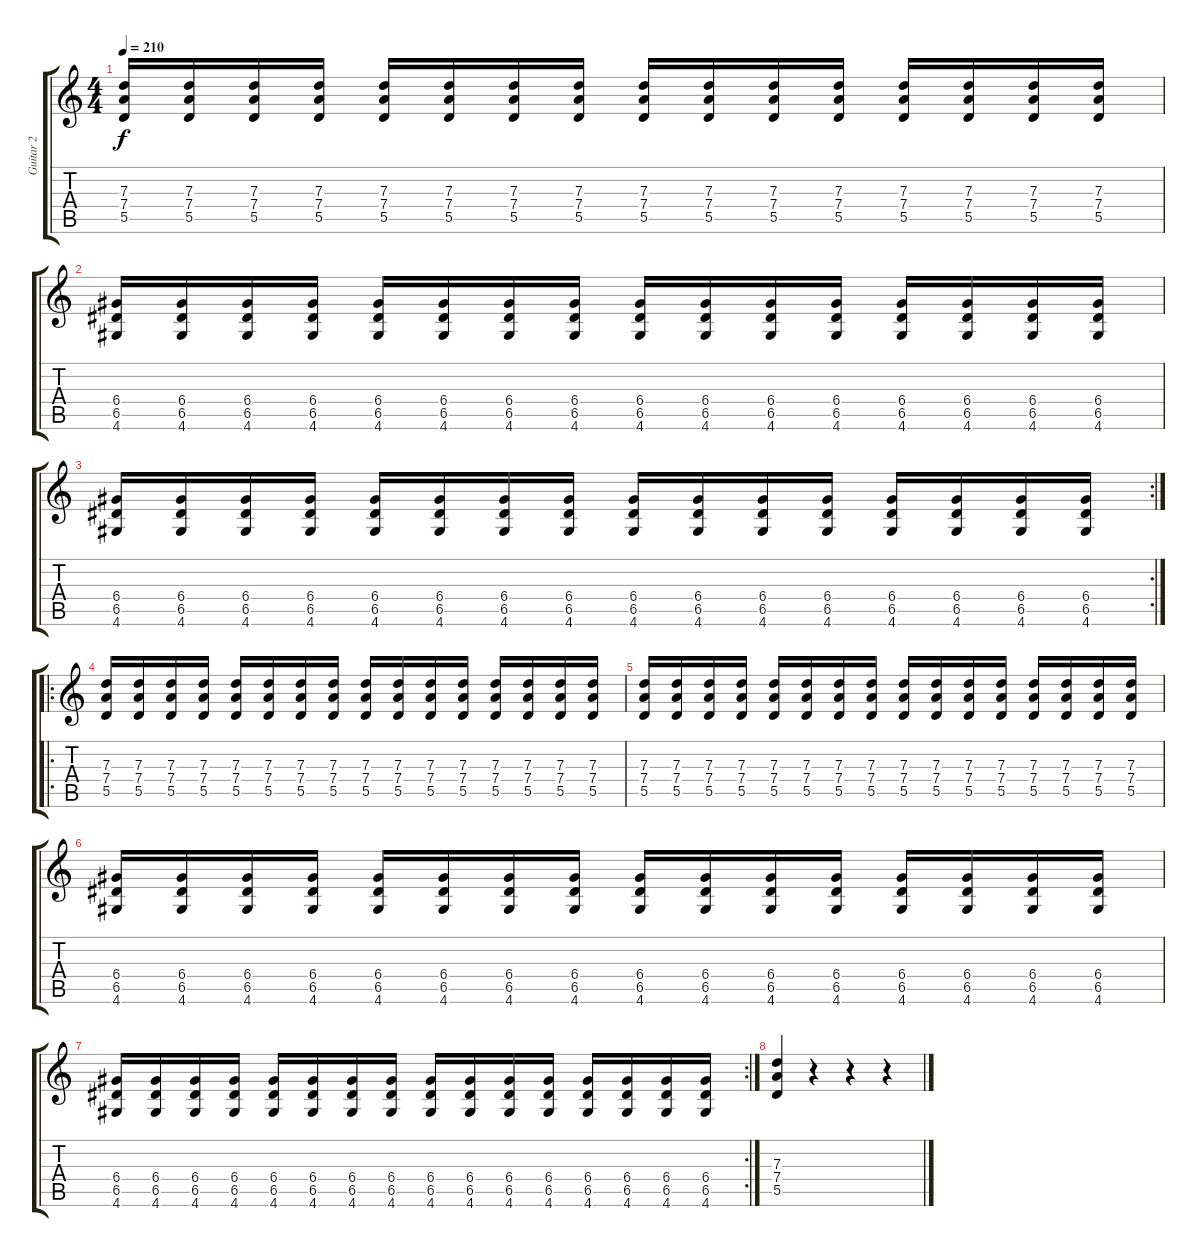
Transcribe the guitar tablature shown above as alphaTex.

\track ("Guitar 2" "Guitar 2") {instrument distortionguitar}
\staff {score tabs}
\tuning (E4 B3 G3 D3 A2 E2) {hide}
\ts (4 4)
\tempo 210
\clef g2
\ks c
(7.3 7.4 5.5).16{dy f} (7.3 7.4 5.5).16 (7.3 7.4 5.5).16 (7.3 7.4 5.5).16 (7.3 7.4 5.5).16 (7.3 7.4 5.5).16 (7.3 7.4 5.5).16 (7.3 7.4 5.5).16 (7.3 7.4 5.5).16 (7.3 7.4 5.5).16 (7.3 7.4 5.5).16 (7.3 7.4 5.5).16 (7.3 7.4 5.5).16 (7.3 7.4 5.5).16 (7.3 7.4 5.5).16 (7.3 7.4 5.5).16 |
(6.4 6.5 4.6).16 (6.4 6.5 4.6).16 (6.4 6.5 4.6).16 (6.4 6.5 4.6).16 (6.4 6.5 4.6).16 (6.4 6.5 4.6).16 (6.4 6.5 4.6).16 (6.4 6.5 4.6).16 (6.4 6.5 4.6).16 (6.4 6.5 4.6).16 (6.4 6.5 4.6).16 (6.4 6.5 4.6).16 (6.4 6.5 4.6).16 (6.4 6.5 4.6).16 (6.4 6.5 4.6).16 (6.4 6.5 4.6).16 |
\rc 2
(6.4 6.5 4.6).16 (6.4 6.5 4.6).16 (6.4 6.5 4.6).16 (6.4 6.5 4.6).16 (6.4 6.5 4.6).16 (6.4 6.5 4.6).16 (6.4 6.5 4.6).16 (6.4 6.5 4.6).16 (6.4 6.5 4.6).16 (6.4 6.5 4.6).16 (6.4 6.5 4.6).16 (6.4 6.5 4.6).16 (6.4 6.5 4.6).16 (6.4 6.5 4.6).16 (6.4 6.5 4.6).16 (6.4 6.5 4.6).16 |
\ro
(7.3 7.4 5.5).16 (7.3 7.4 5.5).16 (7.3 7.4 5.5).16 (7.3 7.4 5.5).16 (7.3 7.4 5.5).16 (7.3 7.4 5.5).16 (7.3 7.4 5.5).16 (7.3 7.4 5.5).16 (7.3 7.4 5.5).16 (7.3 7.4 5.5).16 (7.3 7.4 5.5).16 (7.3 7.4 5.5).16 (7.3 7.4 5.5).16 (7.3 7.4 5.5).16 (7.3 7.4 5.5).16 (7.3 7.4 5.5).16 |
(7.3 7.4 5.5).16 (7.3 7.4 5.5).16 (7.3 7.4 5.5).16 (7.3 7.4 5.5).16 (7.3 7.4 5.5).16 (7.3 7.4 5.5).16 (7.3 7.4 5.5).16 (7.3 7.4 5.5).16 (7.3 7.4 5.5).16 (7.3 7.4 5.5).16 (7.3 7.4 5.5).16 (7.3 7.4 5.5).16 (7.3 7.4 5.5).16 (7.3 7.4 5.5).16 (7.3 7.4 5.5).16 (7.3 7.4 5.5).16 |
(6.4 6.5 4.6).16 (6.4 6.5 4.6).16 (6.4 6.5 4.6).16 (6.4 6.5 4.6).16 (6.4 6.5 4.6).16 (6.4 6.5 4.6).16 (6.4 6.5 4.6).16 (6.4 6.5 4.6).16 (6.4 6.5 4.6).16 (6.4 6.5 4.6).16 (6.4 6.5 4.6).16 (6.4 6.5 4.6).16 (6.4 6.5 4.6).16 (6.4 6.5 4.6).16 (6.4 6.5 4.6).16 (6.4 6.5 4.6).16 |
\rc 2
(6.4 6.5 4.6).16 (6.4 6.5 4.6).16 (6.4 6.5 4.6).16 (6.4 6.5 4.6).16 (6.4 6.5 4.6).16 (6.4 6.5 4.6).16 (6.4 6.5 4.6).16 (6.4 6.5 4.6).16 (6.4 6.5 4.6).16 (6.4 6.5 4.6).16 (6.4 6.5 4.6).16 (6.4 6.5 4.6).16 (6.4 6.5 4.6).16 (6.4 6.5 4.6).16 (6.4 6.5 4.6).16 (6.4 6.5 4.6).16 |
(7.3 7.4 5.5).4 r.4 r.4 r.4
